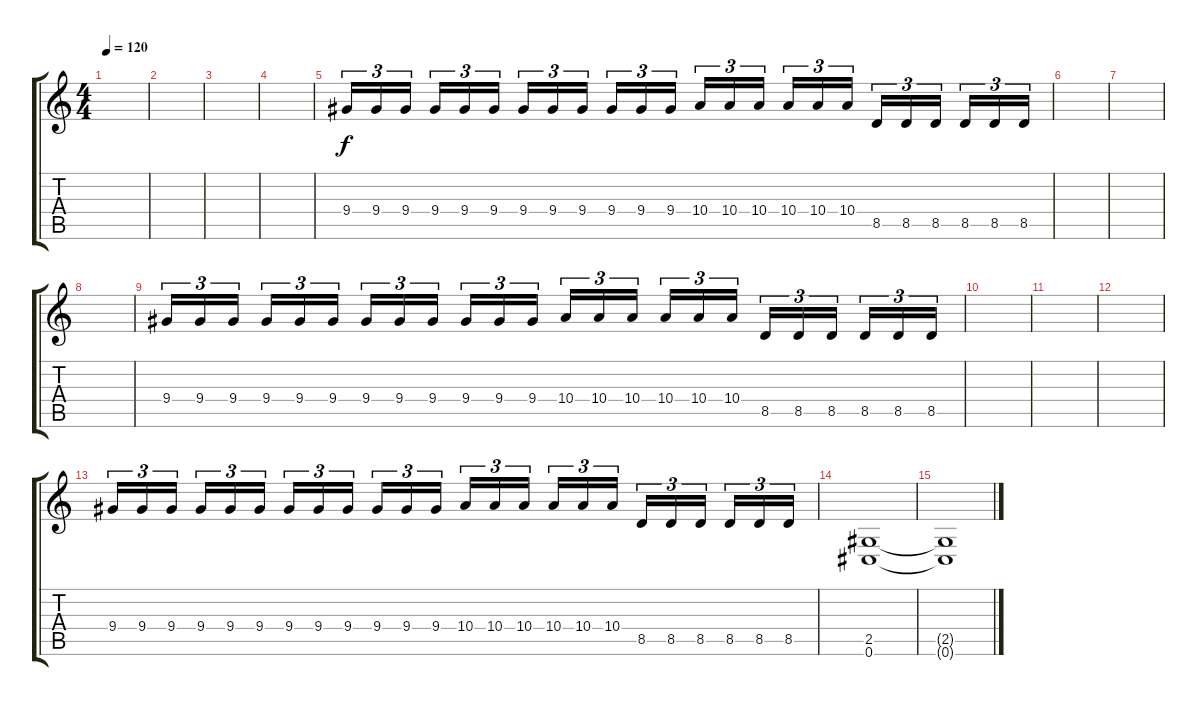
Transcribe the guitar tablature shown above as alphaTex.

\track "" {instrument distortionguitar}
\staff {score tabs}
\tuning (Db4 Ab3 E3 B2 Gb2 Db2) {hide}
\ts (4 4)
\tempo 120
\clef g2
\ks c
|
|
|
|
9.4.16{tu (3 2)} 9.4.16{tu (3 2)} 9.4.16{tu (3 2)} 9.4.16{tu (3 2)} 9.4.16{tu (3 2)} 9.4.16{tu (3 2)} 9.4.16{tu (3 2)} 9.4.16{tu (3 2)} 9.4.16{tu (3 2)} 9.4.16{tu (3 2)} 9.4.16{tu (3 2)} 9.4.16{tu (3 2)} 10.4.16{tu (3 2)} 10.4.16{tu (3 2)} 10.4.16{tu (3 2)} 10.4.16{tu (3 2)} 10.4.16{tu (3 2)} 10.4.16{tu (3 2)} 8.5.16{tu (3 2)} 8.5.16{tu (3 2)} 8.5.16{tu (3 2)} 8.5.16{tu (3 2)} 8.5.16{tu (3 2)} 8.5.16{tu (3 2)} |
|
|
|
9.4.16{tu (3 2)} 9.4.16{tu (3 2)} 9.4.16{tu (3 2)} 9.4.16{tu (3 2)} 9.4.16{tu (3 2)} 9.4.16{tu (3 2)} 9.4.16{tu (3 2)} 9.4.16{tu (3 2)} 9.4.16{tu (3 2)} 9.4.16{tu (3 2)} 9.4.16{tu (3 2)} 9.4.16{tu (3 2)} 10.4.16{tu (3 2)} 10.4.16{tu (3 2)} 10.4.16{tu (3 2)} 10.4.16{tu (3 2)} 10.4.16{tu (3 2)} 10.4.16{tu (3 2)} 8.5.16{tu (3 2)} 8.5.16{tu (3 2)} 8.5.16{tu (3 2)} 8.5.16{tu (3 2)} 8.5.16{tu (3 2)} 8.5.16{tu (3 2)} |
|
|
|
9.4.16{tu (3 2)} 9.4.16{tu (3 2)} 9.4.16{tu (3 2)} 9.4.16{tu (3 2)} 9.4.16{tu (3 2)} 9.4.16{tu (3 2)} 9.4.16{tu (3 2)} 9.4.16{tu (3 2)} 9.4.16{tu (3 2)} 9.4.16{tu (3 2)} 9.4.16{tu (3 2)} 9.4.16{tu (3 2)} 10.4.16{tu (3 2)} 10.4.16{tu (3 2)} 10.4.16{tu (3 2)} 10.4.16{tu (3 2)} 10.4.16{tu (3 2)} 10.4.16{tu (3 2)} 8.5.16{tu (3 2)} 8.5.16{tu (3 2)} 8.5.16{tu (3 2)} 8.5.16{tu (3 2)} 8.5.16{tu (3 2)} 8.5.16{tu (3 2)} |
(2.5 0.6).1 |
(2.5{t} 0.6{t}).1
